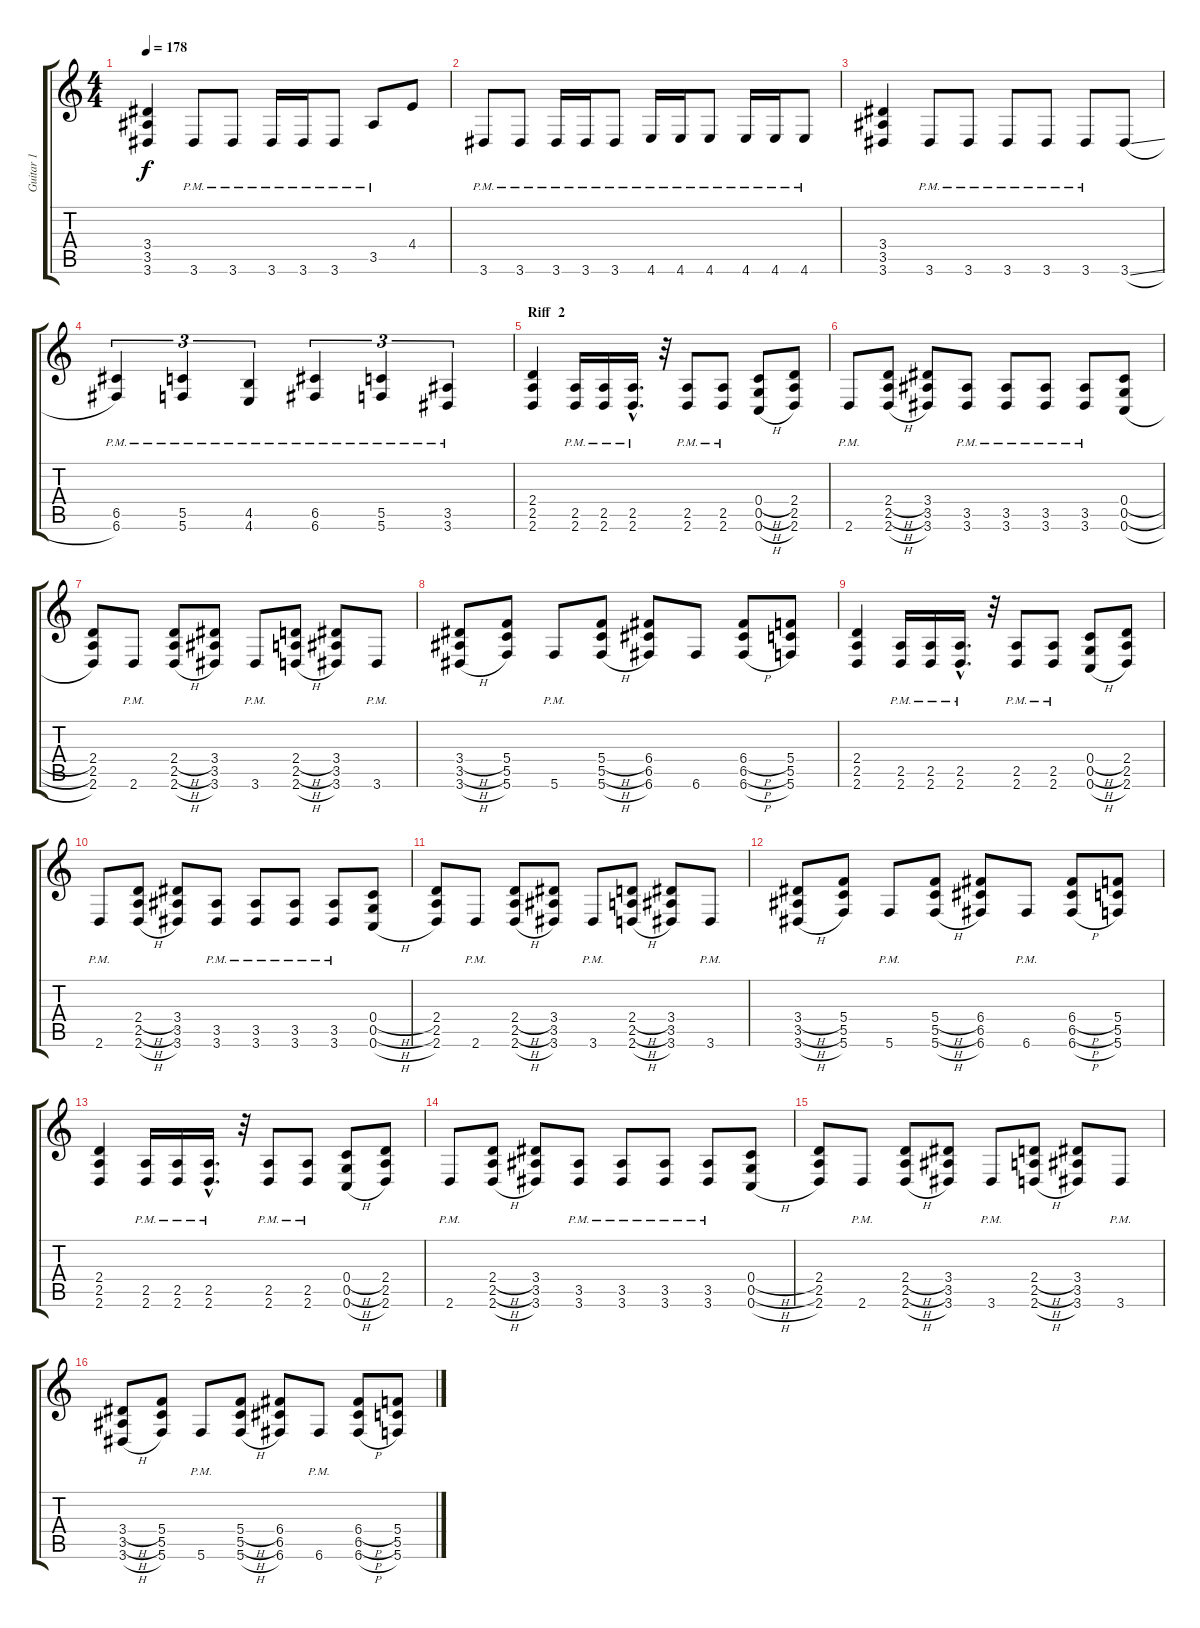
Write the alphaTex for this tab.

\track ("Guitar 1" "Guitar 1") {instrument distortionguitar}
\staff {score tabs}
\tuning (D4 A3 F3 C3 G2 C2) {hide}
\ts (4 4)
\tempo 178
\clef g2
\ks c
(3.4 3.5 3.6).4{dy f} 3.6{pm}.8 3.6{pm}.8 3.6{pm}.16 3.6{pm}.16 3.6{pm}.8 3.5{pm}.8 4.4.8 |
3.6{pm}.8 3.6{pm}.8 3.6{pm}.16 3.6{pm}.16 3.6{pm}.8 4.6{pm}.16 4.6{pm}.16 4.6{pm}.8 4.6{pm}.16 4.6{pm}.16 4.6{pm}.8 |
(3.4 3.5 3.6).4 3.6{pm}.8 3.6{pm}.8 3.6{pm}.8 3.6{pm}.8 3.6{pm}.8 3.6{sl}.8 |
(6.5{pm} 6.6{pm}).4{tu (3 2)} (5.5{pm} 5.6{pm}).4{tu (3 2)} (4.5{pm} 4.6{pm}).4{tu (3 2)} (6.5{pm} 6.6{pm}).4{tu (3 2)} (5.5{pm} 5.6{pm}).4{tu (3 2)} (3.5{pm} 3.6{pm}).4{tu (3 2)} |
\section ("" "Riff  2")
(2.4 2.5 2.6).4 (2.5{pm} 2.6{pm}).16 (2.5{pm} 2.6{pm}).16 (2.5{hac pm} 2.6{hac pm}).16{d} r.32 (2.5{pm} 2.6{pm}).8 (2.5{pm} 2.6{pm}).8 (0.4{h} 0.5{h} 0.6{h}).8 (2.4 2.5 2.6).8 |
2.6{pm}.8 (2.4{h} 2.5{h} 2.6{h}).8 (3.4 3.5 3.6).8 (3.5{pm} 3.6{pm}).8 (3.5{pm} 3.6{pm}).8 (3.5{pm} 3.6{pm}).8 (3.5{pm} 3.6{pm}).8 (0.4{h} 0.5{h} 0.6{h}).8 |
(2.4 2.5 2.6).8 2.6{pm}.8 (2.4{h} 2.5{h} 2.6{h}).8 (3.4 3.5 3.6).8 3.6{pm}.8 (2.4{h} 2.5{h} 2.6{h}).8 (3.4 3.5 3.6).8 3.6{pm}.8 |
(3.4{h} 3.5{h} 3.6{h}).8 (5.4 5.5 5.6).8 5.6{pm}.8 (5.4{h} 5.5{h} 5.6{h}).8 (6.4 6.5 6.6).8 6.6.8 (6.4{h} 6.5{h} 6.6{h}).8 (5.4 5.5 5.6).8 |
(2.4 2.5 2.6).4 (2.5{pm} 2.6{pm}).16 (2.5{pm} 2.6{pm}).16 (2.5{hac pm} 2.6{hac pm}).16{d} r.32 (2.5{pm} 2.6{pm}).8 (2.5{pm} 2.6{pm}).8 (0.4{h} 0.5{h} 0.6{h}).8 (2.4 2.5 2.6).8 |
2.6{pm}.8 (2.4{h} 2.5{h} 2.6{h}).8 (3.4 3.5 3.6).8 (3.5{pm} 3.6{pm}).8 (3.5{pm} 3.6{pm}).8 (3.5{pm} 3.6{pm}).8 (3.5{pm} 3.6{pm}).8 (0.4{h} 0.5{h} 0.6{h}).8 |
(2.4 2.5 2.6).8 2.6{pm}.8 (2.4{h} 2.5{h} 2.6{h}).8 (3.4 3.5 3.6).8 3.6{pm}.8 (2.4{h} 2.5{h} 2.6{h}).8 (3.4 3.5 3.6).8 3.6{pm}.8 |
(3.4{h} 3.5{h} 3.6{h}).8 (5.4 5.5 5.6).8 5.6{pm}.8 (5.4{h} 5.5{h} 5.6{h}).8 (6.4 6.5 6.6).8 6.6{pm}.8 (6.4{h} 6.5{h} 6.6{h}).8 (5.4 5.5 5.6).8 |
(2.4 2.5 2.6).4 (2.5{pm} 2.6{pm}).16 (2.5{pm} 2.6{pm}).16 (2.5{hac pm} 2.6{hac pm}).16{d} r.32 (2.5{pm} 2.6{pm}).8 (2.5{pm} 2.6{pm}).8 (0.4{h} 0.5{h} 0.6{h}).8 (2.4 2.5 2.6).8 |
2.6{pm}.8 (2.4{h} 2.5{h} 2.6{h}).8 (3.4 3.5 3.6).8 (3.5{pm} 3.6{pm}).8 (3.5{pm} 3.6{pm}).8 (3.5{pm} 3.6{pm}).8 (3.5{pm} 3.6{pm}).8 (0.4{h} 0.5{h} 0.6{h}).8 |
(2.4 2.5 2.6).8 2.6{pm}.8 (2.4{h} 2.5{h} 2.6{h}).8 (3.4 3.5 3.6).8 3.6{pm}.8 (2.4{h} 2.5{h} 2.6{h}).8 (3.4 3.5 3.6).8 3.6{pm}.8 |
(3.4{h} 3.5{h} 3.6{h}).8 (5.4 5.5 5.6).8 5.6{pm}.8 (5.4{h} 5.5{h} 5.6{h}).8 (6.4 6.5 6.6).8 6.6{pm}.8 (6.4{h} 6.5{h} 6.6{h}).8 (5.4 5.5 5.6).8
